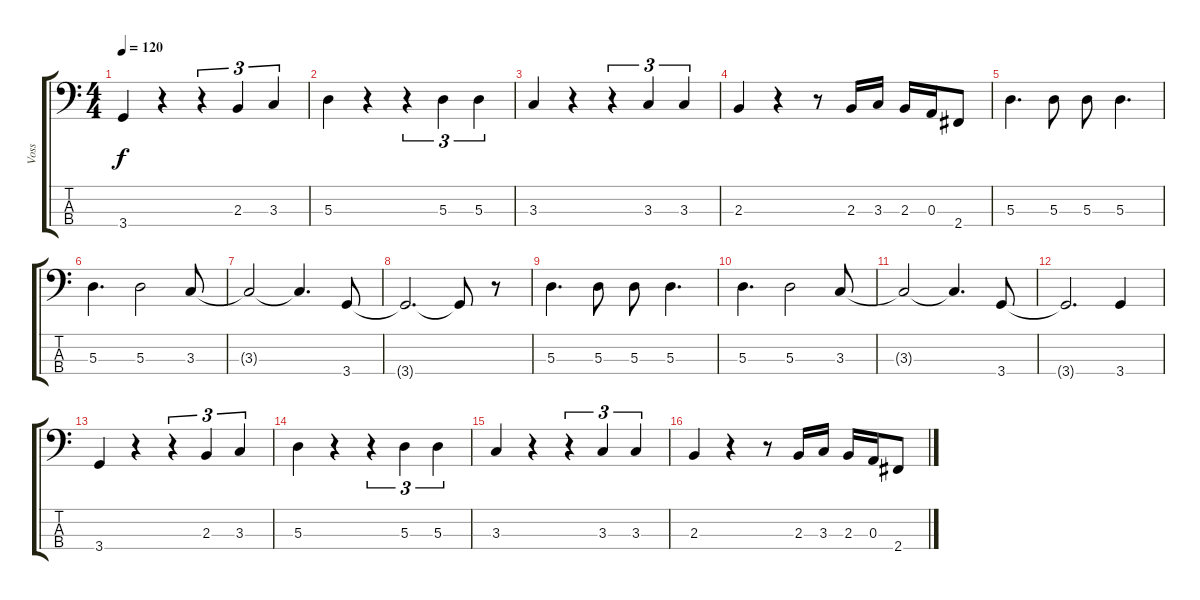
\track ("Voss" "Voss") {instrument electricbassfinger}
\staff {score tabs}
\tuning (G2 D2 A1 E1) {hide}
\ts (4 4)
\tempo 120
\clef f4
\ks c
3.4.4{dy f} r.4 r.4{tu (3 2)} 2.3.4{tu (3 2)} 3.3.4{tu (3 2)} |
5.3.4 r.4 r.4{tu (3 2)} 5.3.4{tu (3 2)} 5.3.4{tu (3 2)} |
3.3.4 r.4 r.4{tu (3 2)} 3.3.4{tu (3 2)} 3.3.4{tu (3 2)} |
2.3.4 r.4 r.8 2.3.16 3.3.16 2.3.16 0.3.16 2.4.8 |
5.3.4{d} 5.3.8 5.3.8 5.3.4{d} |
5.3.4{d} 5.3.2 3.3.8 |
3.3{t}.2 3.3{t}.4{d} 3.4.8 |
3.4{t}.2{d} 3.4{t}.8 r.8 |
5.3.4{d} 5.3.8 5.3.8 5.3.4{d} |
5.3.4{d} 5.3.2 3.3.8 |
3.3{t}.2 3.3{t}.4{d} 3.4.8 |
3.4{t}.2{d} 3.4.4 |
3.4.4 r.4 r.4{tu (3 2)} 2.3.4{tu (3 2)} 3.3.4{tu (3 2)} |
5.3.4 r.4 r.4{tu (3 2)} 5.3.4{tu (3 2)} 5.3.4{tu (3 2)} |
3.3.4 r.4 r.4{tu (3 2)} 3.3.4{tu (3 2)} 3.3.4{tu (3 2)} |
2.3.4 r.4 r.8 2.3.16 3.3.16 2.3.16 0.3.16 2.4.8
